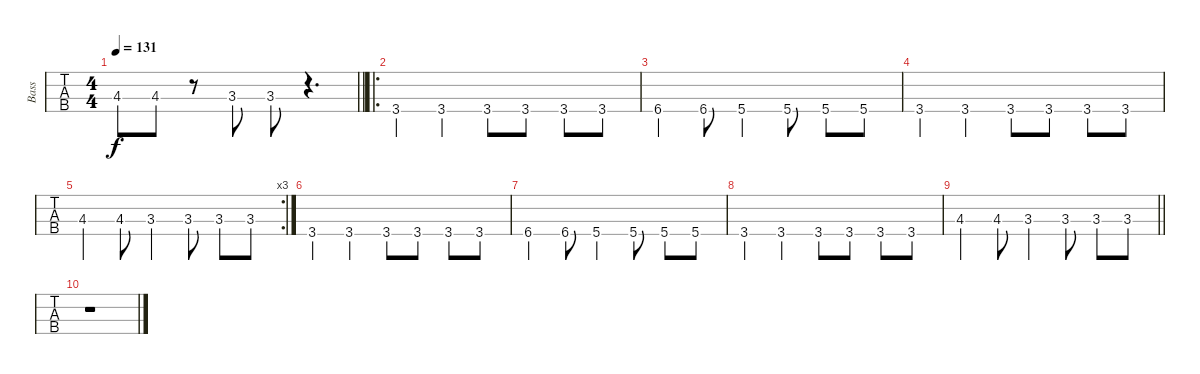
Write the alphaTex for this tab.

\track ("Bass" "Bass") {instrument electricbassfinger}
\staff {tabs}
\tuning (G2 D2 A1 D1) {hide}
\ts (4 4)
\tempo 131
\clef f4
\barLineRight lightlight
\ks eb
4.3.8{dy f} 4.3.8 r.8 3.3.8 3.3.8 r.4{d} |
\ro
3.4.4 3.4.4 3.4.8 3.4.8 3.4.8 3.4.8 |
6.4.4 6.4.8 5.4.4 5.4.8 5.4.8 5.4.8 |
3.4.4 3.4.4 3.4.8 3.4.8 3.4.8 3.4.8 |
\rc 3
4.3.4 4.3.8 3.3.4 3.3.8 3.3.8 3.3.8 |
3.4.4 3.4.4 3.4.8 3.4.8 3.4.8 3.4.8 |
6.4.4 6.4.8 5.4.4 5.4.8 5.4.8 5.4.8 |
3.4.4 3.4.4 3.4.8 3.4.8 3.4.8 3.4.8 |
\barLineRight lightlight
4.3.4 4.3.8 3.3.4 3.3.8 3.3.8 3.3.8 |
r.1
